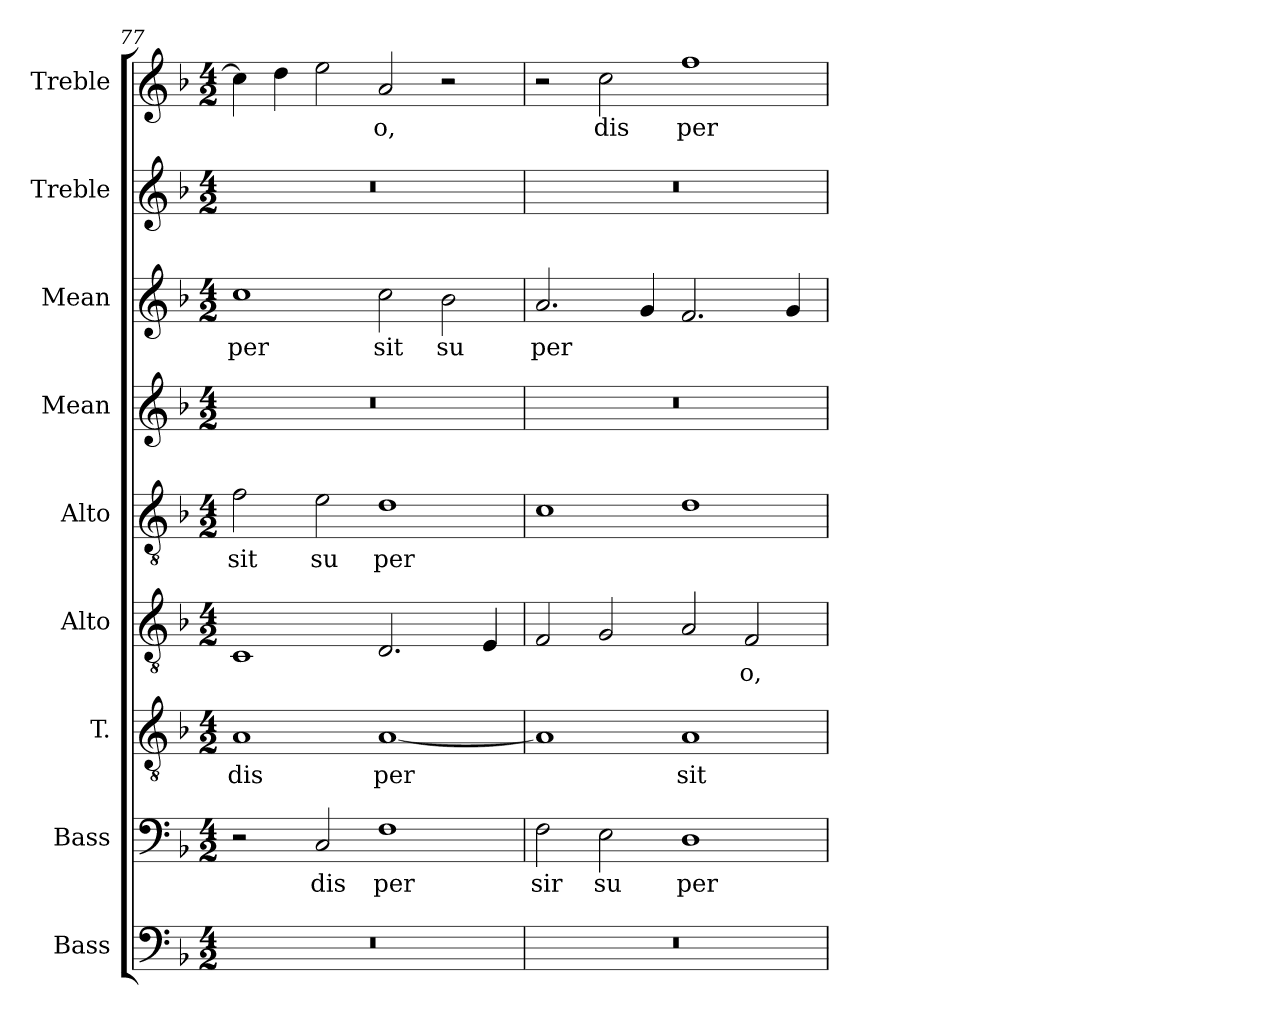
**kern	**kern	**text	**kern	**text	**kern	**text	**kern	**text	**kern	**kern	**text	**kern	**kern	**text
*part9	*part8	*part8	*part7	*part7	*part6	*part6	*part5	*part5	*part4	*part3	*part3	*part2	*part1	*part1
*staff9	*staff8	*staff8	*staff7	*staff7	*staff6	*staff6	*staff5	*staff5	*staff4	*staff3	*staff3	*staff2	*staff1	*staff1
*I"Bass	*I"Bass	*	*I"T.	*	*I"Alto	*	*I"Alto	*	*I"Mean	*I"Mean	*	*I"Treble	*I"Treble	*
*I'B.	*I'B.	*	*I'T.	*	*I'A2.	*	*I'A1.	*	*I'M.	*I'M.	*	*I'Tr.	*I'Tr.	*
*clefF4	*clefF4	*	*clefGv2	*	*clefGv2	*	*clefGv2	*	*clefG2	*clefG2	*	*clefG2	*clefG2	*
*	*	*	*ITrd7c12	*	*ITrd7c12	*	*ITrd7c12	*	*	*	*	*	*	*
*k[b-]	*k[b-]	*	*k[b-]	*	*k[b-]	*	*k[b-]	*	*k[b-]	*k[b-]	*	*k[b-]	*k[b-]	*
*F:	*F:	*	*F:	*	*F:	*	*F:	*	*F:	*F:	*	*F:	*F:	*
*M4/2	*M4/2	*	*M4/2	*	*M4/2	*	*M4/2	*	*M4/2	*M4/2	*	*M4/2	*M4/2	*
=77	=77	=77	=77	=77	=77	=77	=77	=77	=77	=77	=77	=77	=77	=77
!LO:N:vis=1	!	!	!	!	!	!	!	!	!	!	!	!	!	!
!	!	!	!	!LO:LY:b:color=#000000	!	!	!	!	!	!	!	!	!	!
!	!	!	!	!	!	!	!	!LO:LY:b:color=#000000	!LO:N:vis=1	!	!	!	!	!
!	!	!	!	!	!	!	!	!	!	!	!LO:LY:b:color=#000000	!LO:N:vis=1	!	!
0r	2r	.	1AAi	dis	1CCi	.	2Fi\	sit	0r	1cci	per	0r	4cci\]	.
.	.	.	.	.	.	.	.	.	.	.	.	.	4ddi\	.
!	!	!LO:LY:b:color=#000000	!	!	!	!	!	!	!	!	!	!	!	!
!	!	!	!	!	!	!	!	!LO:LY:b:color=#000000	!	!	!	!	!	!
.	2Ci/	dis	.	.	.	.	2Ei\	su	.	.	.	.	2eei\	.
!	!	!LO:LY:b:color=#000000	!	!	!	!	!	!	!	!	!	!	!	!
!	!	!	!	!LO:LY:b:color=#000000	!	!	!	!	!	!	!	!	!	!
!	!	!	!	!	!	!	!	!LO:LY:b:color=#000000	!	!	!	!	!	!
!	!	!	!	!	!	!	!	!	!	!	!LO:LY:b:color=#000000	!	!	!
!	!	!	!	!	!	!	!	!	!	!	!	!	!	!LO:LY:b:color=#000000
.	1Fi	per	[<1AAi	per	2.DDi/	.	1Di	per	.	2cci\	sit	.	2ai/	o,
!	!	!	!	!	!	!	!	!	!	!	!LO:LY:b:color=#000000	!	!	!
.	.	.	.	.	.	.	.	.	.	2b-i\	su	.	2r	.
.	.	.	.	.	4EEi/	.	.	.	.	.	.	.	.	.
=78	=78	=78	=78	=78	=78	=78	=78	=78	=78	=78	=78	=78	=78	=78
!LO:N:vis=1	!	!	!	!	!	!	!	!	!	!	!	!	!	!
!	!	!LO:LY:b:color=#000000	!	!	!	!	!	!	!LO:N:vis=1	!	!	!	!	!
!	!	!	!	!	!	!	!	!	!	!	!LO:LY:b:color=#000000	!LO:N:vis=1	!	!
0r	2Fi\	sir	1AAi]	.	2FFi/	.	1Ci	.	0r	2.ai/	per	0r	2r	.
!	!	!LO:LY:b:color=#000000	!	!	!	!	!	!	!	!	!	!	!	!
!	!	!	!	!	!	!	!	!	!	!	!	!	!	!LO:LY:b:color=#000000
.	2Ei\	su	.	.	2GGi/	.	.	.	.	.	.	.	2cci\	dis
.	.	.	.	.	.	.	.	.	.	4gi/	.	.	.	.
!	!	!LO:LY:b:color=#000000	!	!	!	!	!	!	!	!	!	!	!	!
!	!	!	!	!LO:LY:b:color=#000000	!	!	!	!	!	!	!	!	!	!
!	!	!	!	!	!	!	!	!	!	!	!	!	!	!LO:LY:b:color=#000000
.	1Di	per	1AAi	sit	2AAi/	.	1Di	.	.	2.fi/	.	.	1ffi	per
!	!	!	!	!	!	!LO:LY:b:color=#000000	!	!	!	!	!	!	!	!
.	.	.	.	.	2FFi/	o,	.	.	.	.	.	.	.	.
.	.	.	.	.	.	.	.	.	.	4gi/	.	.	.	.
=	=	=	=	=	=	=	=	=	=	=	=	=	=	=
*-	*-	*-	*-	*-	*-	*-	*-	*-	*-	*-	*-	*-	*-	*-
